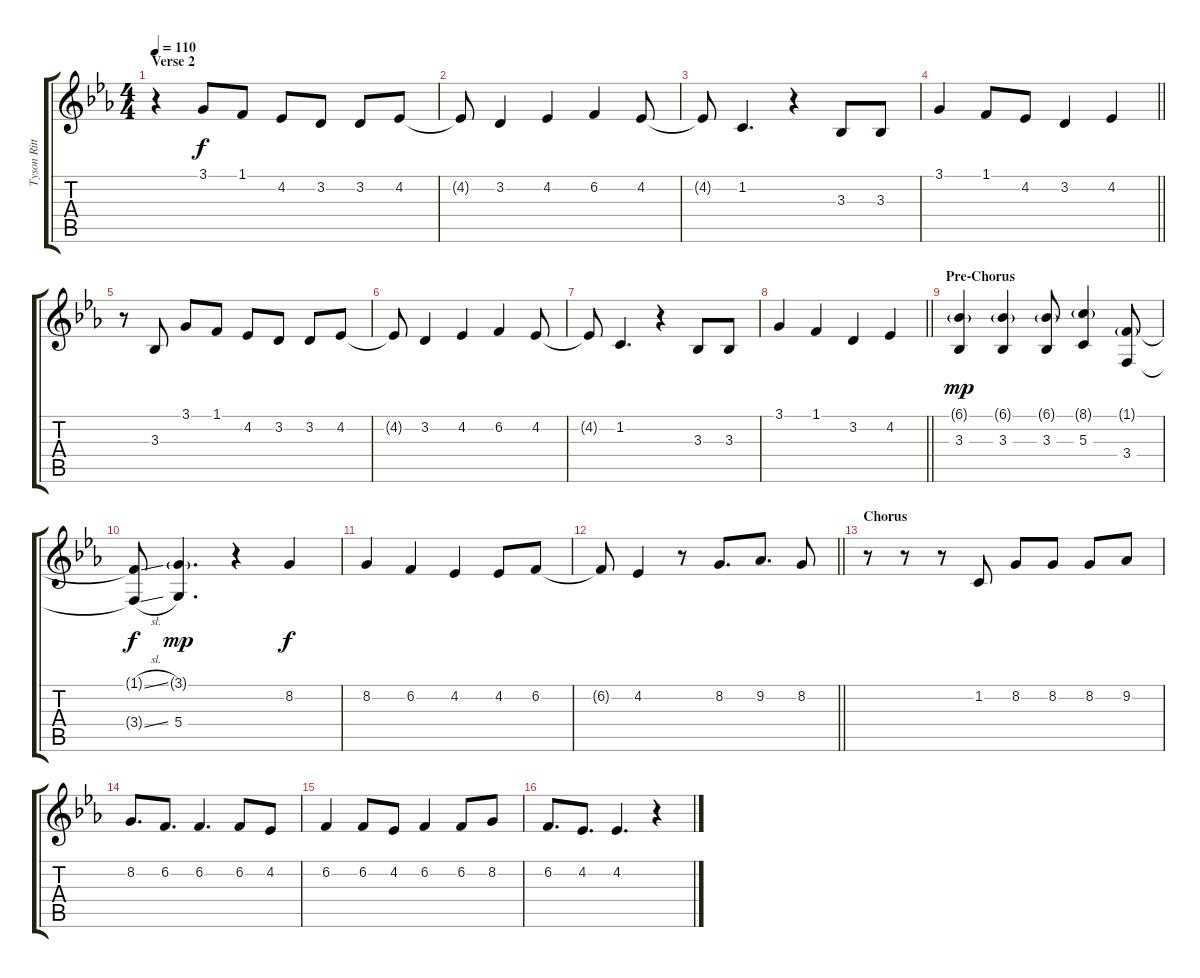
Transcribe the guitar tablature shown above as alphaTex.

\track ("Tyson Ritter (Vocals)" "Tyson Ritt") {instrument oboe}
\staff {score tabs}
\tuning (E4 B3 G3 D3 A2 E2) {hide}
\ts (4 4)
\section ("" "Verse 2")
\tempo 110
\clef g2
\ks eb
r.4{dy f} 3.1.8 1.1.8 4.2.8 3.2.8 3.2.8 4.2.8 |
4.2{t}.8 3.2.4 4.2.4 6.2.4 4.2.8 |
4.2{t}.8 1.2.4{d} r.4 3.3.8 3.3.8 |
\barLineRight lightlight
3.1.4 1.1.8 4.2.8 3.2.4 4.2.4 |
r.8 3.3.8 3.1.8 1.1.8 4.2.8 3.2.8 3.2.8 4.2.8 |
4.2{t}.8 3.2.4 4.2.4 6.2.4 4.2.8 |
4.2{t}.8 1.2.4{d} r.4 3.3.8 3.3.8 |
\barLineRight lightlight
3.1.4 1.1.4 3.2.4 4.2.4 |
\section ("" "Pre-Chorus")
(6.1{g} 3.3).4{dy mp} (6.1{g} 3.3).4 (6.1{g} 3.3).8 (8.1{g} 5.3).4 (1.1{g} 3.4).8 |
(1.1{sl t} 3.4{sl t}).8{dy f} (3.1{g} 5.4).4{d dy mp} r.4 8.2.4{dy f} |
8.2.4 6.2.4 4.2.4 4.2.8 6.2.8 |
\barLineRight lightlight
6.2{t}.8 4.2.4 r.8 8.2.8{d} 9.2.8{d} 8.2.8 |
\section ("" "Chorus")
r.8 r.8 r.8 1.2.8 8.2.8 8.2.8 8.2.8 9.2.8 |
8.2.8{d} 6.2.8{d} 6.2.4{d} 6.2.8 4.2.8 |
6.2.4 6.2.8 4.2.8 6.2.4 6.2.8 8.2.8 |
6.2.8{d} 4.2.8{d} 4.2.4{d} r.4
